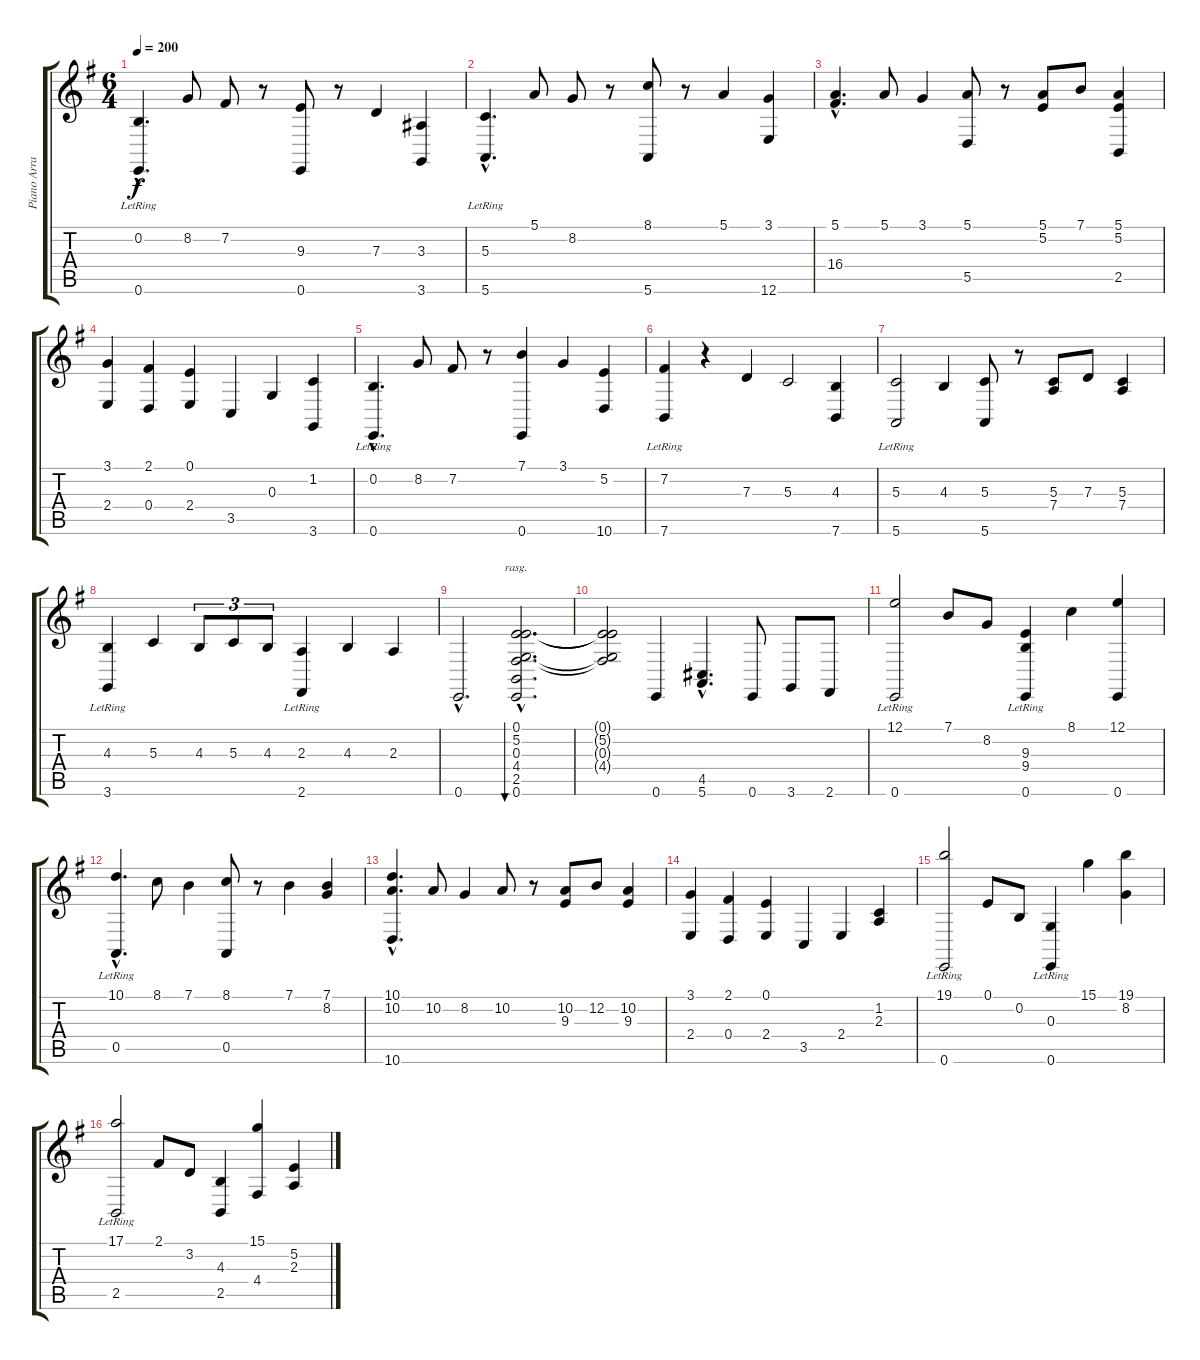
\track ("Piano Arranged" "Piano Arra") {instrument acousticgrandpiano}
\staff {score tabs}
\tuning (E4 B3 G3 D3 A2 E2) {hide}
\ts (6 4)
\tempo 200
\clef g2
\ks eminor
(0.2{hac} 0.6{hac lr}).4{d dy f instrument acousticgrandpiano} 8.2.8 7.2.8 r.8 (9.3 0.6).8 r.8 7.3.4 (3.3 3.6).4 |
(5.3{hac} 5.6{hac lr}).4{d} 5.1.8 8.2.8 r.8 (8.1 5.6).8 r.8 5.1.4 (3.1 12.6).4 |
(5.1{hac} 16.4{hac}).4{d} 5.1.8 3.1.4 (5.1 5.5).8 r.8 (5.1 5.2).8 7.1.8 (5.1 5.2 2.5).4 |
(3.1 2.4).4 (2.1 0.4).4 (0.1 2.4).4 3.5.4 0.3.4 (1.2 3.6).4 |
(0.2{hac} 0.6{hac lr}).4{d} 8.2.8 7.2.8 r.8 (7.1 0.6).4 3.1.4 (5.2 10.6).4 |
(7.2 7.6{lr}).4 r.4 7.3.4 5.3.2 (4.3 7.6).4 |
(5.3 5.6{lr}).2 4.3.4 (5.3 5.6).8 r.8 (5.3 7.4).8 7.3.8 (5.3 7.4).4 |
(4.3 3.6{lr}).4 5.3.4 4.3.8{tu (3 2)} 5.3.8{tu (3 2)} 4.3.8{tu (3 2)} (2.3 2.6{lr}).4 4.3.4 2.3.4 |
0.6{hac}.2{d} (0.1{hac} 5.2{hac} 0.3{hac} 4.4{hac} 2.5{hac} 0.6{hac}).2{d bu 480 rasg ii} |
(0.1{t} 5.2{t} 0.3{t} 4.4{t}).2 0.6.4 (4.5{hac} 5.6{hac}).4{d} 0.6.8 3.6.8 2.6.8 |
(12.1 0.6{lr}).2 7.1.8 8.2.8 (9.3{lr} 9.4{lr} 0.6).4 8.1.4 (12.1 0.6).4 |
(10.1{hac} 0.5{hac lr}).4{d} 8.1.8 7.1.4 (8.1 0.5).8 r.8 7.1.4 (7.1 8.2).4 |
(10.1{hac} 10.2{hac} 10.6{hac}).4{d} 10.2.8 8.2.4 10.2.8 r.8 (10.2 9.3).8 12.2.8 (10.2 9.3).4 |
(3.1 2.4).4 (2.1 0.4).4 (0.1 2.4).4 3.5.4 2.4.4 (1.2 2.3).4 |
(19.1 0.6{lr}).2 0.1.8 0.2.8 (0.3{lr} 0.6).4 15.1.4 (19.1 8.2).4 |
(17.1 2.5{lr}).2 2.1.8 3.2.8 (4.3 2.5).4 (15.1 4.4).4 (5.2 2.3).4
